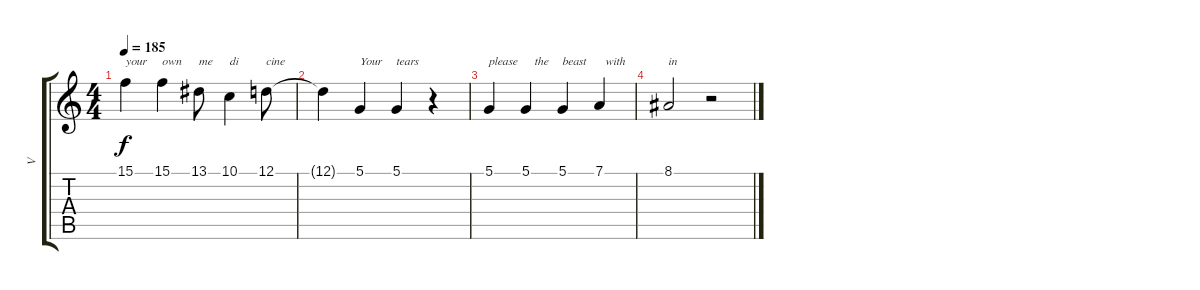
\track ("V" "V") {instrument choiraahs}
\staff {score tabs}
\tuning (D4 A3 F3 C3 G2 D2) {hide}
\ts (4 4)
\tempo 185
\clef g2
\ks c
15.1.4{txt "your" dy f} 15.1.4{txt "own"} 13.1.8{txt "me"} 10.1.4{txt "di"} 12.1.8{txt "cine"} |
12.1{t}.4 5.1.4{txt "Your"} 5.1.4{txt "tears"} r.4 |
5.1.4{txt "please"} 5.1.4{txt "   the"} 5.1.4{txt "beast"} 7.1.4{txt "  with"} |
8.1.2{txt "in"} r.2
